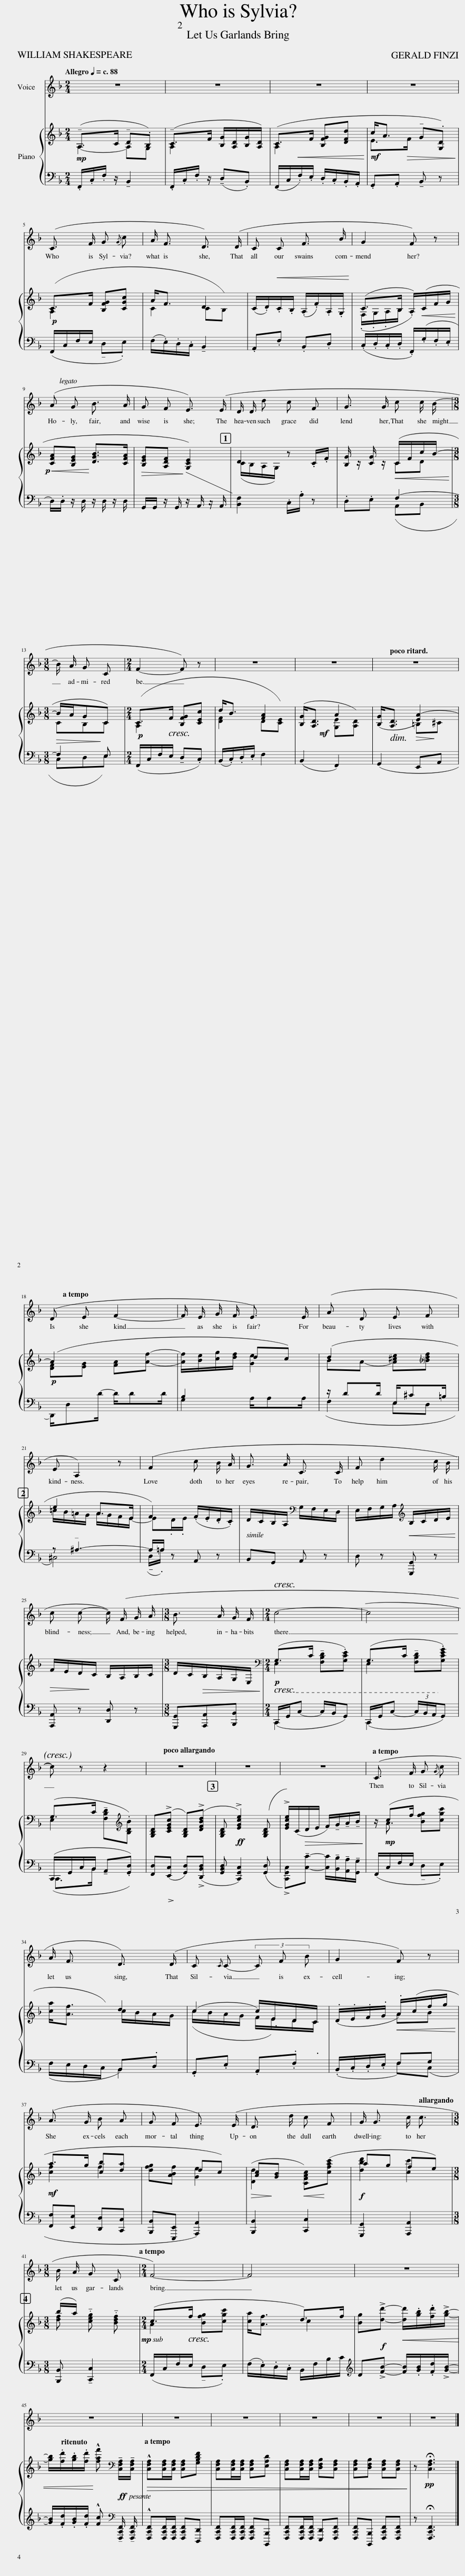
X:1
%%score 1 { ( 2 3 ) | ( 4 5 ) }
L:1/8
Q:1/4=88
M:2/4
I:linebreak $
K:F
V:1 treble
V:2 treble
V:3 treble
V:4 bass
V:5 bass
V:1
 z4 | z4 | z4 | z4 |$ (C3/2 F/ G{/G} c | %5
 A/ F3/2 D3/2) (D/ | C C F3/2 B/ | G2 F) z |$ (A G B3/2 A/ | G F E3/2) (E/ | %10
 D/ D/ d c F | G3/2 G/ c c/ B/- |$[M:3/8] B/ A/ G C |[M:2/4] F2- F) z | z4 | %15
 z4 |[Q:1/4=80] z4 |$[Q:1/4=88] (D E F2- | F/ E/ G/ F/ E3/2) E/ | (A D E F |$ %20
 E A,2) z | (F2 c B/ A/ | G3/2 A/ C3/2 C/ | F d2 c/ B/ |$ c c- c/) (F/ G/ A/ | %25
[M:3/8] B3/2 A/ G/ F/ |[M:2/4] c4- | c4- |$ c) z z2 |[Q:1/4=80] z4 | %30
 z4 | z4 |[Q:1/4=88] (C3/2 F/ G{/G} c |$ A/ F3/2 D3/2) (D/ | C{/C} C- (3C F B | %35
 G2 F) z |$ (A3/2 G/ B A | G F E3/2) (E/ | D3/2 d/ c F | G/ G3/2[Q:1/4=75] c/ c3/2 |$ %40
[M:3/8] B/ A/ G C |[M:2/4][Q:1/4=88] F4-) | F4 | z4 |$[Q:1/4=75] z4 | %45
[Q:1/4=88] z4 | z4 | z4 | z4 | z4 |] %50
V:2
 (!tenuto!A,->C !tenuto!D.B,) | (!tenuto!C>F [B,G]/[A,D]/[B,G]/[A,D]/) | (C>F [B,FG][DFd] | c<A !tenuto!G.[G,D]) |$ C>F [B,FG][CGc] | %5
 A<F D2 | (C/.D/)!<(!.C/.B,/ (.A,/.F/).A,/.G,/!<)! | (C>B, .A,/)(C/F/G/ |$!p!!<(! [CFA][B,EG]!<)! [DGB]>[CFA] |!>(! [B,EG][A,DF]!>)! [G,CE]2) | %10
 D2 z .C/.F/ | [B,G]/ z/ [CG]/ z/!<(! (C/F/c/B/-!<)! |$[M:3/8]!>(! B/A/G!>)!C) |[M:2/4] C>F [B,FG][CEc] | d<B [FA]2 | %15
 [B,G]<[A,D] A2 | ([B,G]<[A,D]!>(! [EA-]2)!>)! |$ (A2 [FA][Af]- | [Af]/[Be]/[cg]/[df]/ dc) | (d2 [A^ce][!courtesy!_Bdf] |$ %20
 e2 A>E- | F2) (.F/.E/.D/.C/) | D/C/B,/A,/[K:bass] G,/F,/E,/D,/ | E,/F,/G,/A,/[K:treble]!<(! B,/C/D/E/!<)! |$!>(! F/E/D/!>)!C/ B,/A,/B,/C/ | %25
[M:3/8] D/C/!>(!B,/A,/G,/E,/!>)! |[M:2/4][K:bass]!p! (G,>C !tenuto![F,B,D].[G,CE]) | (G,>C !tenuto![F,B,D].[G,CEG]) |$ (G,>C !tenuto![F,B,D][K:treble].[B,DB]) | [G,B,D](!>![CEGc] [G,B,D])(!>![DFBd] | %30
 [G,B,D]!ff! !>![EGce]2) ([G,B,D] | !>![EGce]/)(C/!>(!D/E/ F/)!tenuto!G/!tenuto!A/!tenuto!B/!>)! | z/!mp! (cf/ [Bfg][cgc'] |$ [ca]<[Af] d2 | ((c2) c/).E/).D/.C/ | %35
 (.D/.E/.F/.G/!<(! .A/)(c/f/g/!<)! |$!mf! a>g [cb][da] | [dfg][ABf] dc) |!>(! [Ac]!>)![GB]!<(! [CFAc]!<)!([cfac'] | ag fe) |$ %40
[M:3/8] (b/a/) !tenuto!.[ceg] !tenuto!.[Bdf] |[M:2/4]!mp! (c>f [Bfg][cgc'] | [ca]<[Af] d>)f | [Bg]!>![dd']-!<(! [dd']/.[gb]/.[fd']/!>![gb]/- |$ [gb]/.[fd']/.[gb]/.[fd']/!<)! !^![faf'][K:bass] !tenuto![C,F,A,]/!tenuto![C,F,A,]/ | %45
!>(! !^![C,F,A,][C,F,A,]/[C,F,A,]/ [C,F,A,][G,B,DF] | [C,F,A,][C,F,A,]/[C,F,A,]/ [C,F,A,][E,A,D] | [C,F,A,][C,F,A,]/[C,F,A,]/ [D,F,B,][C,F,A,] | [C,F,A,][D,F,B,] [C,F,A,][C,F,A,]!>)! | z!pp! !fermata![C,F,A,]3 |] %50
V:3
 A,2 A,G, | A,2 x2 | A,2 x2 | E>!>(!F x2!>)! |$ A,2 x2 | %5
 C2 CB, | x4 | .F,/.G,/.A,/B,/ x2 |$ x4 | x4 | %10
 (C/B,/A,/G,/) x2 | x2 CD |$[M:3/8] CB,C |[M:2/4] A,2 x2 | [DF]2 D[CE] | %15
 x2 [G,E][A,D] | x2 =B,^C |$ [DF][EG] x2 | x2 [Ge]2 | BA- x2 |$ %20
 =c/B/=A/G/ A/G/F/E/ | E.D/.E/ x2 | x2[K:bass] x2 | x2[K:treble] x2 |$ x4 | %25
[M:3/8] x3 |[M:2/4][K:bass] E,2 x2 | E,2 x2 |$ E,2 x[K:treble] x | x4 | %30
 x4 | x4 | x/ A3/2 x2 |$ x2 c/B/A/G/ | c/B/A/G/ F/E/D/C/ | %35
 x2 AB |$ [cf]2 f2 | x2 [Ge]2 | [Dd]2 x2 | [dbd']2 [cc']2 |$ %40
[M:3/8] [df] x2 |[M:2/4] A2 x2 | x2 c2 | x4 |$ x3[K:bass] x | %45
 x4 | x4 | x4 | x4 | x4 |] %50
V:4
!mp! .F,,/.C,/.F,/ z/ !tenuto!B,,2 | .F,,/.C,/.F,/ z/ (!tenuto!D,.B,,) | (F,,/C,/!<(!.F,/).E,/ .D,/.C,/.B,,/.A,,/!<)! |!mf! .G,,.A,, !tenuto!B,, z |$!p! (F,,/C,/F,/E,/ !tenuto!D,.E,) | %5
 (F,/.E,/).D,/.C,/ !tenuto!B,,2 | .A,,.F, .B,,.D, | (.C,/.D,/.C,/.D,/ .F,,/)!<(!(.G,/.F,/.E,/!<)! |$ D,/).D,/ z/ D,/ z/ D,/ z/ D,/ | G,,/G,,/ z/ G,,/ z/ A,,/ z/ A,,/ | %10
 [B,,F,]2 .C,/.A,/ z | .D,.E, (F,2- |$[M:3/8] F,2 E,) |[M:2/4]!p! (F,,/C,/F,/E,/ !tenuto!D,.C,) | (B,,/.C,/).D,/.E,/ F,2 | %15
 (B,,2!mf! F,,2) | (G,,2 E,,A,, |$!p! D,,/)D,D/- D/DD/ | B,2 A,/A,A,/ | z/ DD/ E,/^C=B,/ |$ %20
 z !tenuto!^A,3- | A,/.=A,/ z A,, z | B,,G,, A,, z | D, z [G,,,G,,] z |$ [A,,,A,,] z [D,,D,] z | %25
[M:3/8] [G,,,G,,][A,,,A,,][B,,,B,,] |[M:2/4] C,,/G,,/C,- C,/B,,/G,, | C,,/G,,/C,- (3C,/B,,/A,,/G,, |$ ((C,,/G,,/C,/B,,/ !tenuto!A,,.[G,,D,])) | [F,,D,](!>![E,,C,] [G,,D,])(!>![D,,B,,D,] | %30
 [G,,B,,D,] [C,,G,,C,]2) ([G,,D,] | !>![C,,G,,C,])!tenuto![C,C]- [C,C]/!tenuto![B,,B,]/!tenuto![A,,A,]/!tenuto![G,,G,]/ | (F,,/C,/F,/E,/ !tenuto!D,.E,) |$ (F,/E,/D,/C,/ B,,).D, | .G,,.E, .A,,.F, | %35
 (.B,,/.C,/.D,/.E,/ F,)G, |$ [F,,F,][E,,E,] [D,,D,][C,,C,] | [B,,,B,,][E,,,E,,] [A,,,A,,]2 | [B,,,B,,]2 [C,,C,]2 |!f! [G,,,G,,]2 [A,,,A,,]2 |$ %40
[M:3/8] [B,,,B,,] !tenuto![C,,C,]2 |[M:2/4] (F,,/C,/F,/E,/ !tenuto!D,.E,) | (F,/.E,/).D,/.C,/ B,,/F,/B,/C/ |[K:treble]!f! D!>![FB]- [FB]/.[GB]/.[Fd]/!>![GB]/- |$ [GB]/.[Fd]/.[GB]/.[Fd]/ !^![Fc][K:bass]!ff! !tenuto![F,,,C,,F,,]/ !tenuto![F,,,C,,F,,]/ | %45
 !^![F,,,C,,F,,][F,,,C,,F,,]/[F,,,C,,F,,]/ [F,,,C,,F,,][D,,,D,,] | [F,,,C,,F,,][F,,,C,,F,,]/[F,,,C,,F,,]/ [F,,,C,,F,,][B,,,,B,,,] | [F,,,C,,F,,][F,,,C,,F,,]/[F,,,C,,F,,]/ [E,,,D,,][F,,,C,,F,,] | [F,,,C,,F,,][B,,,,B,,,] [F,,,C,,F,,][F,,,C,,F,,] | z !fermata![F,,,C,,F,,]3 |] %50
V:5
 x4 | x4 | x4 | x4 |$ x4 | %5
 x4 | x4 | x4 |$ x4 | x4 | %10
 x4 | x2 A,,B,, |$[M:3/8] C,D,E, |[M:2/4] x4 | x4 | %15
 x4 | x4 |$ x4 | G,2 x2 | F,2 E,D, |$ %20
 ^C,4 | !tenuto!D,/A,/ x3 | x4 | x4 |$ x4 | %25
[M:3/8] x3 |[M:2/4] C,,2 x2 | C,,2 x2 |$ C,,>B,, x2 | x4 | %30
 x4 | x4 | x4 |$ x2 B,,2 | x4 | %35
 x2 F,C, |$ x4 | x4 | x4 | x4 |$ %40
[M:3/8] x3 |[M:2/4] x4 | x4 |[K:treble] x4 |$ x3[K:bass] x | %45
 x4 | x4 | x4 | x4 | x4 |] %50
